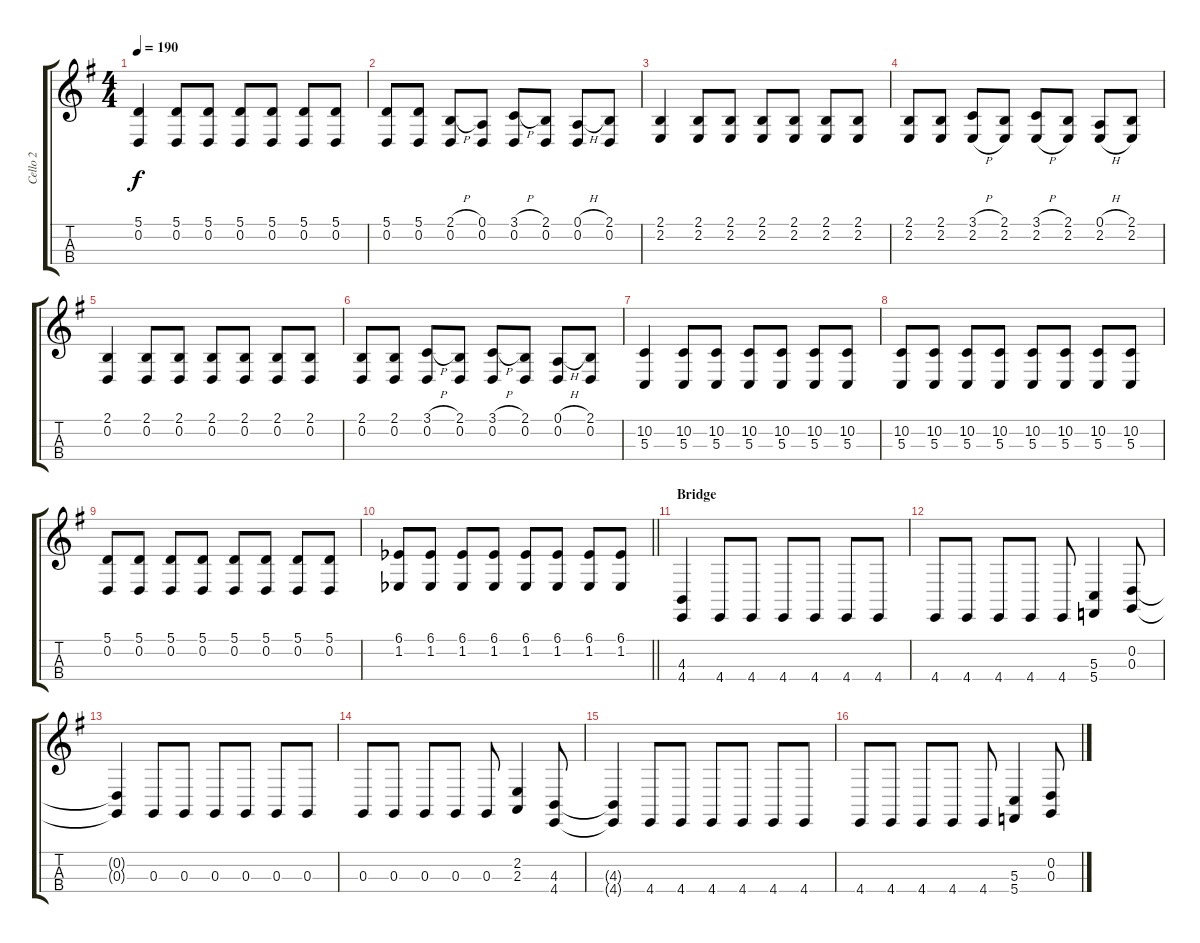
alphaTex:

\track ("Cello 2" "Cello 2") {instrument cello}
\staff {score tabs}
\tuning (A3 D3 G2 C2) {hide}
\ts (4 4)
\tempo 190
\clef g2
\ks g
(5.1 0.2).4{dy f} (5.1 0.2).8 (5.1 0.2).8 (5.1 0.2).8 (5.1 0.2).8 (5.1 0.2).8 (5.1 0.2).8 |
(5.1 0.2).8 (5.1 0.2).8 (2.1{h} 0.2).8 (0.1 0.2).8 (3.1{h} 0.2).8 (2.1 0.2).8 (0.1{h} 0.2).8 (2.1 0.2).8 |
(2.1 2.2).4 (2.1 2.2).8 (2.1 2.2).8 (2.1 2.2).8 (2.1 2.2).8 (2.1 2.2).8 (2.1 2.2).8 |
(2.1 2.2).8 (2.1 2.2).8 (3.1{h} 2.2{h}).8 (2.1 2.2).8 (3.1{h} 2.2{h}).8 (2.1 2.2).8 (0.1{h} 2.2{h}).8 (2.1 2.2).8 |
(2.1 0.2).4 (2.1 0.2).8 (2.1 0.2).8 (2.1 0.2).8 (2.1 0.2).8 (2.1 0.2).8 (2.1 0.2).8 |
(2.1 0.2).8 (2.1 0.2).8 (3.1{h} 0.2).8 (2.1 0.2).8 (3.1{h} 0.2).8 (2.1 0.2).8 (0.1{h} 0.2).8 (2.1 0.2).8 |
(10.2 5.3).4 (10.2 5.3).8 (10.2 5.3).8 (10.2 5.3).8 (10.2 5.3).8 (10.2 5.3).8 (10.2 5.3).8 |
(10.2 5.3).8 (10.2 5.3).8 (10.2 5.3).8 (10.2 5.3).8 (10.2 5.3).8 (10.2 5.3).8 (10.2 5.3).8 (10.2 5.3).8 |
(5.1 0.2).8 (5.1 0.2).8 (5.1 0.2).8 (5.1 0.2).8 (5.1 0.2).8 (5.1 0.2).8 (5.1 0.2).8 (5.1 0.2).8 |
\barLineRight lightlight
(6.1{acc b} 1.2{acc b}).8 (6.1{acc b} 1.2{acc b}).8 (6.1{acc b} 1.2{acc b}).8 (6.1{acc b} 1.2{acc b}).8 (6.1{acc b} 1.2{acc b}).8 (6.1{acc b} 1.2{acc b}).8 (6.1{acc b} 1.2{acc b}).8 (6.1{acc b} 1.2{acc b}).8 |
\section ("" "Bridge")
(4.3 4.4).4 4.4.8 4.4.8 4.4.8 4.4.8 4.4.8 4.4.8 |
4.4.8 4.4.8 4.4.8 4.4.8 4.4.8 (5.3 5.4).4 (0.2 0.3).8 |
(0.2{t} 0.3{t}).4 0.3.8 0.3.8 0.3.8 0.3.8 0.3.8 0.3.8 |
0.3.8 0.3.8 0.3.8 0.3.8 0.3.8 (2.2 2.3).4 (4.3 4.4).8 |
(4.3{t} 4.4{t}).4 4.4.8 4.4.8 4.4.8 4.4.8 4.4.8 4.4.8 |
4.4.8 4.4.8 4.4.8 4.4.8 4.4.8 (5.3 5.4).4 (0.2 0.3).8
